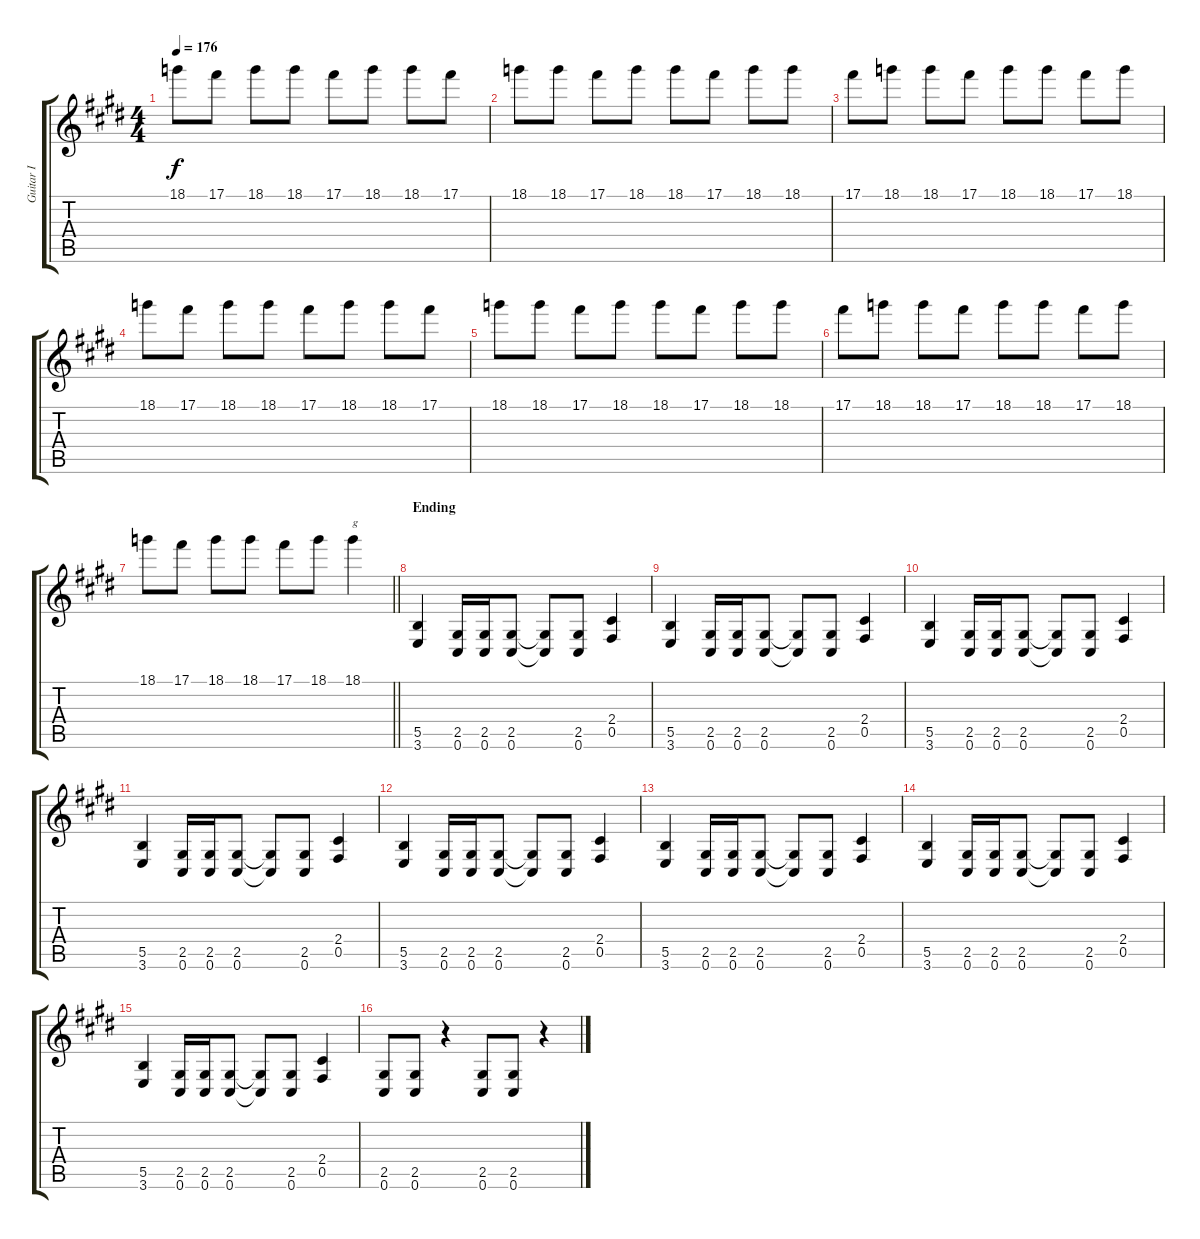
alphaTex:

\track ("Guitar I" "Guitar I") {instrument distortionguitar}
\staff {score tabs}
\tuning (Db4 Ab3 E3 B2 Gb2 Db2) {hide}
\ts (4 4)
\tempo 176
\clef g2
\ks c#minor
18.1.8{dy f} 17.1.8 18.1.8 18.1.8 17.1.8 18.1.8 18.1.8 17.1.8 |
18.1.8 18.1.8 17.1.8 18.1.8 18.1.8 17.1.8 18.1.8 18.1.8 |
17.1.8 18.1.8 18.1.8 17.1.8 18.1.8 18.1.8 17.1.8 18.1.8 |
18.1.8 17.1.8 18.1.8 18.1.8 17.1.8 18.1.8 18.1.8 17.1.8 |
18.1.8 18.1.8 17.1.8 18.1.8 18.1.8 17.1.8 18.1.8 18.1.8 |
17.1.8 18.1.8 18.1.8 17.1.8 18.1.8 18.1.8 17.1.8 18.1.8 |
\barLineRight lightlight
18.1.8 17.1.8 18.1.8 18.1.8 17.1.8 18.1.8 18.1.4{txt "g"} |
\section ("" "Ending")
(5.5 3.6).4 (2.5 0.6).16 (2.5 0.6).16 (2.5 0.6).8 (2.5{t} 0.6{t}).8 (2.5 0.6).8 (2.4 0.5).4 |
(5.5 3.6).4 (2.5 0.6).16 (2.5 0.6).16 (2.5 0.6).8 (2.5{t} 0.6{t}).8 (2.5 0.6).8 (2.4 0.5).4 |
(5.5 3.6).4 (2.5 0.6).16 (2.5 0.6).16 (2.5 0.6).8 (2.5{t} 0.6{t}).8 (2.5 0.6).8 (2.4 0.5).4 |
(5.5 3.6).4 (2.5 0.6).16 (2.5 0.6).16 (2.5 0.6).8 (2.5{t} 0.6{t}).8 (2.5 0.6).8 (2.4 0.5).4 |
(5.5 3.6).4 (2.5 0.6).16 (2.5 0.6).16 (2.5 0.6).8 (2.5{t} 0.6{t}).8 (2.5 0.6).8 (2.4 0.5).4 |
(5.5 3.6).4 (2.5 0.6).16 (2.5 0.6).16 (2.5 0.6).8 (2.5{t} 0.6{t}).8 (2.5 0.6).8 (2.4 0.5).4 |
(5.5 3.6).4 (2.5 0.6).16 (2.5 0.6).16 (2.5 0.6).8 (2.5{t} 0.6{t}).8 (2.5 0.6).8 (2.4 0.5).4 |
(5.5 3.6).4 (2.5 0.6).16 (2.5 0.6).16 (2.5 0.6).8 (2.5{t} 0.6{t}).8 (2.5 0.6).8 (2.4 0.5).4 |
(2.5 0.6).8 (2.5 0.6).8 r.4 (2.5 0.6).8 (2.5 0.6).8 r.4
